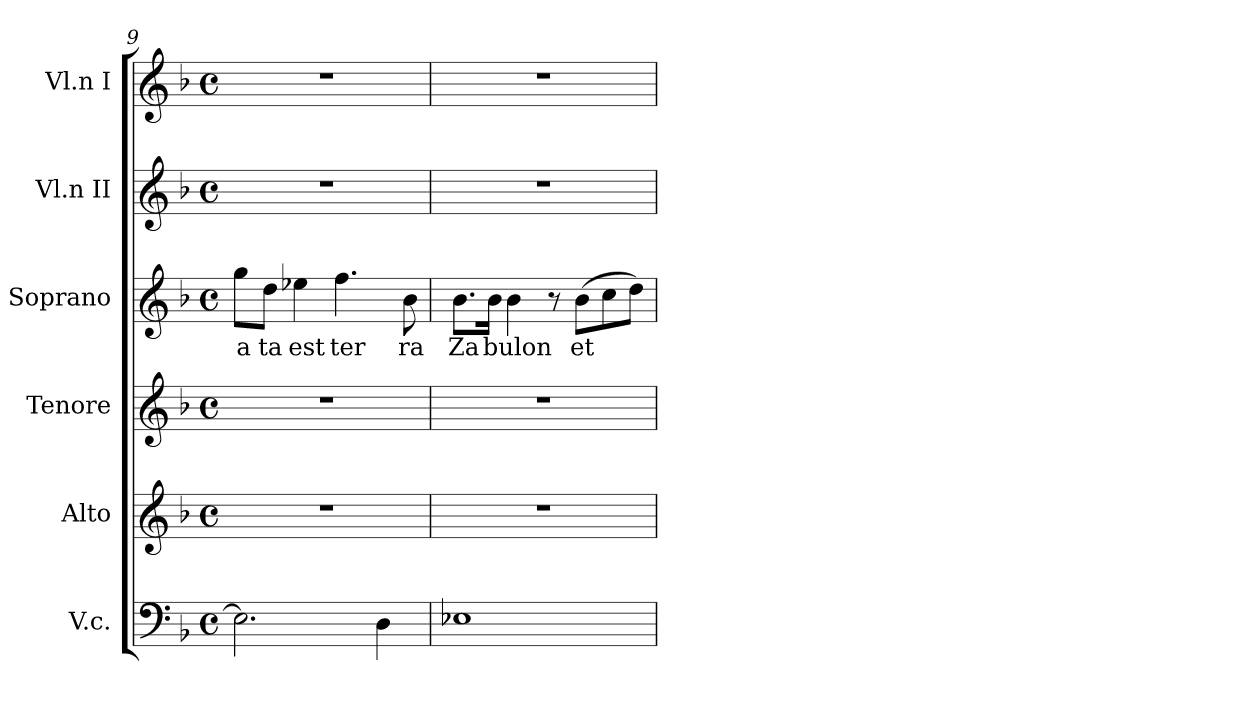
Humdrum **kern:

**kern	**kern	**kern	**kern	**text	**kern	**kern
*part6	*part5	*part4	*part3	*part3	*part2	*part1
*staff6	*staff5	*staff4	*staff3	*staff3	*staff2	*staff1
*I"V.c.	*I"Alto	*I"Tenore	*I"Soprano	*	*I"Vl.n II	*I"Vl.n I
*I'V.c.	*I'Alto	*I'Tenore	*I'Soprano	*	*I'Vl.n II	*I'Vl.n I
*clefF4	*clefG2	*clefG2	*clefG2	*	*clefG2	*clefG2
*k[b-]	*k[b-]	*k[b-]	*k[b-]	*	*k[b-]	*k[b-]
*F:	*F:	*F:	*F:	*	*F:	*F:
*M4/4	*M4/4	*M4/4	*M4/4	*	*M4/4	*M4/4
*met(c)	*met(c)	*met(c)	*met(c)	*	*met(c)	*met(c)
=9	=9	=9	=9	=9	=9	=9
!	!	!	!	!LO:LY:b	!	!
2.E-\]	1r	1r	8gg\L	a	1r	1r
!	!	!	!	!LO:LY:b	!	!
.	.	.	8dd\J	ta	.	.
!	!	!	!	!LO:LY:b	!	!
.	.	.	4ee-X\	est	.	.
!	!	!	!	!LO:LY:b	!	!
.	.	.	4.ff\	ter	.	.
4D\	.	.	.	.	.	.
!	!	!	!	!LO:LY:b	!	!
.	.	.	8b-\	ra	.	.
=10	=10	=10	=10	=10	=10	=10
!	!	!	!	!LO:LY:b	!	!
1E-X	1r	1r	8.b-\L	Za	1r	1r
!	!	!	!	!LO:LY:b	!	!
.	.	.	16b-\Jk	bulon	.	.
.	.	.	4b-\	.	.	.
.	.	.	8r	.	.	.
!	!	!	!	!LO:LY:b	!	!
.	.	.	(<8b-\L	et	.	.
.	.	.	8cc\	.	.	.
.	.	.	8dd\J)	.	.	.
=	=	=	=	=	=	=
*-	*-	*-	*-	*-	*-	*-
